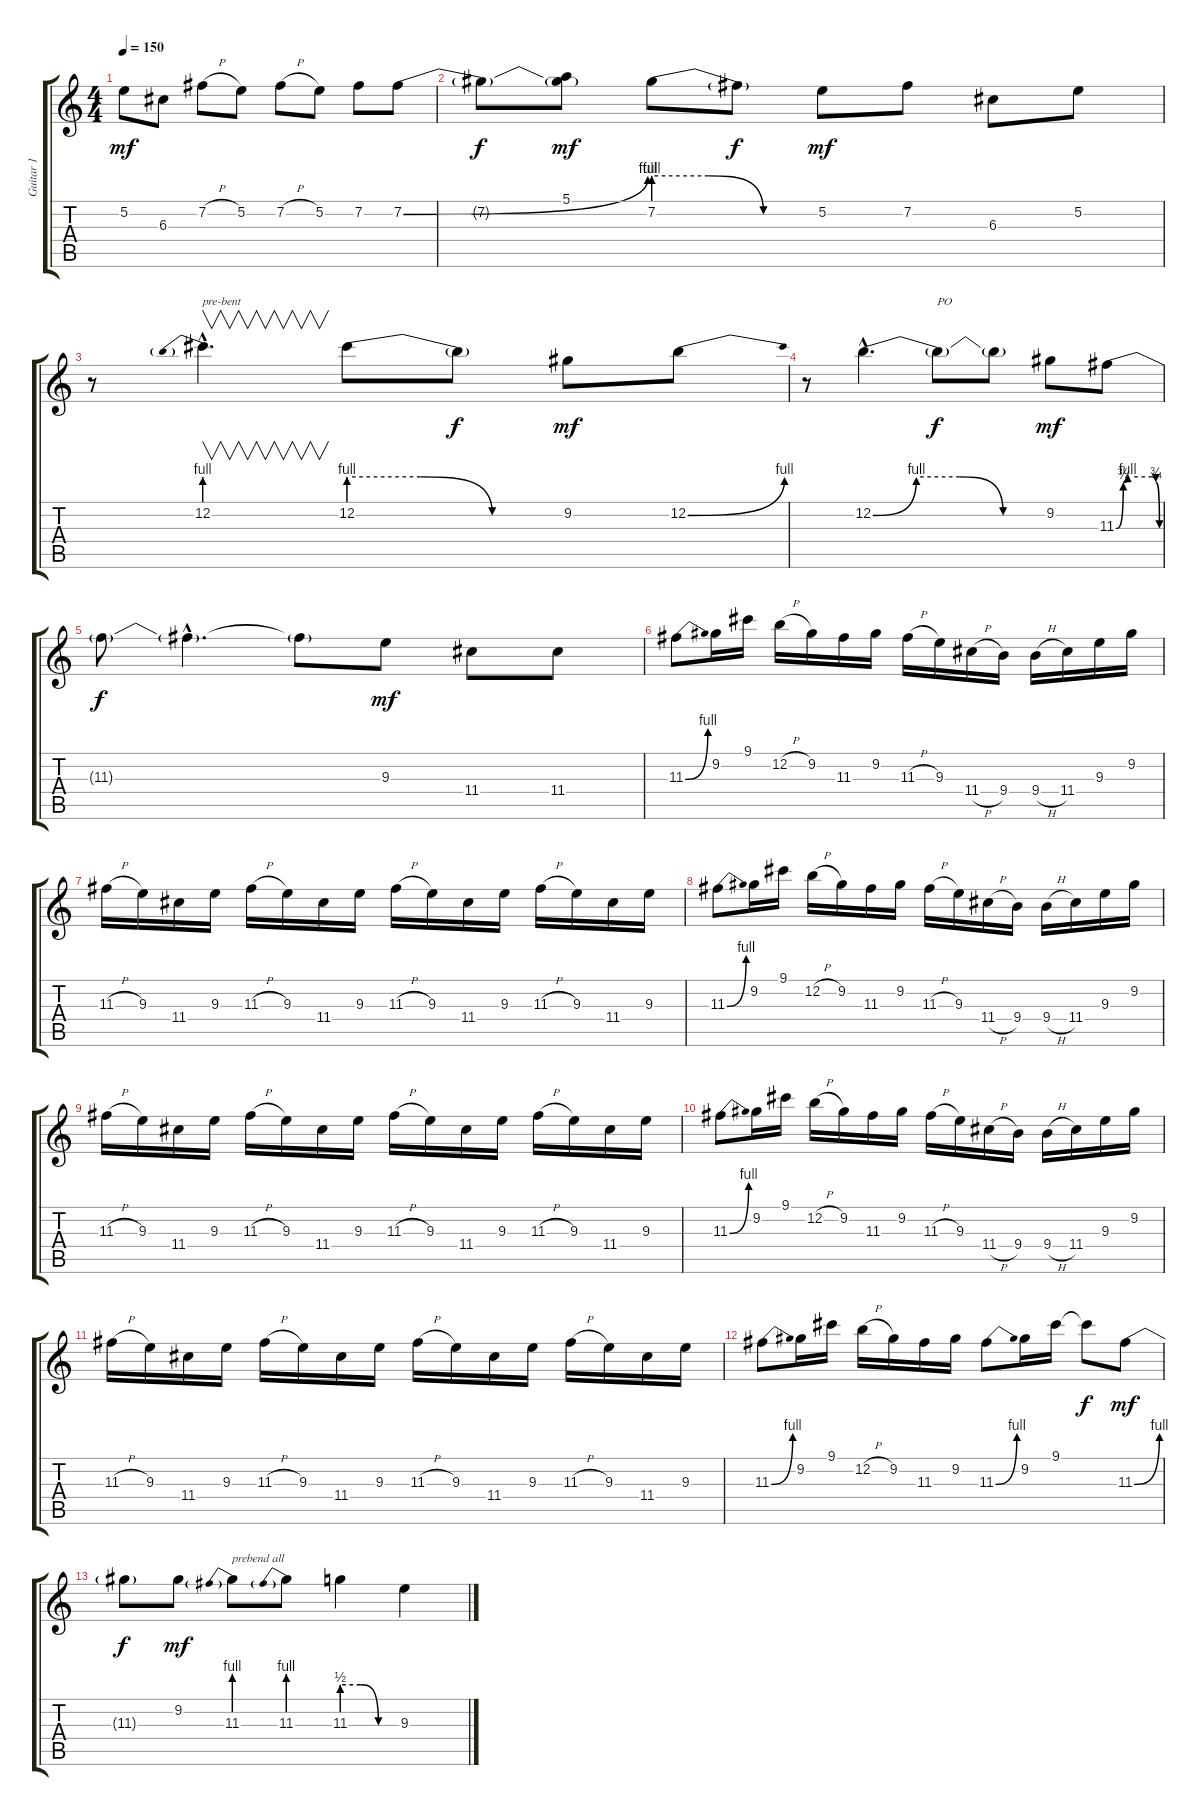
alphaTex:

\track ("Guitar 1" "Guitar 1") {instrument electricguitarclean}
\staff {score tabs}
\tuning (E4 B3 G3 D3 A2 E2) {hide}
\ts (4 4)
\tempo 150
\clef g2
\ks c
5.2.8{dy mf} 6.3.8 7.2{h}.8 5.2.8 7.2{h}.8 5.2.8 7.2.8 7.2{be (bend 0 0 60 4)}.8 |
7.2{t}.8{dy f} (5.1 7.2{t}).8{dy mf} 7.2{be (custom 0 4 20 4 40 0 60 0)}.8 7.2{t}.8{dy f} 5.2.8{dy mf} 7.2.8 6.3.8 5.2.8 |
r.8 12.2{be (prebend 0 4 60 4) hac}.4{v d txt "pre-bent"} 12.2{be (custom 0 4 20 4 40 0 60 0)}.8 12.2{t}.8{dy f} 9.2.8{dy mf} 12.2{be (bend 0 0 60 4)}.8 |
r.8 12.2{be (custom 0 0 15 4 30 4 45 0 60 0) hac}.4{d} 12.2{t}.8{txt "PO" dy f} 12.2{t}.8 9.2.8{dy mf} 11.3{be (custom 0 0 10 3 16 4 50 4 55 3 60 0)}.8 |
11.3{t}.8{dy f} 11.3{hac t}.4{d} 11.3{t}.8 9.3.8{dy mf} 11.4.8 11.4.8 |
11.3{be (bend 0 0 60 4)}.8 9.2.16 9.1.16 12.2{h}.16 9.2.16 11.3.16 9.2.16 11.3{h}.16 9.3.16 11.4{h}.16 9.4.16 9.4{h}.16 11.4.16 9.3.16 9.2.16 |
11.3{h}.16 9.3.16 11.4.16 9.3.16 11.3{h}.16 9.3.16 11.4.16 9.3.16 11.3{h}.16 9.3.16 11.4.16 9.3.16 11.3{h}.16 9.3.16 11.4.16 9.3.16 |
11.3{be (bend 0 0 60 4)}.8 9.2.16 9.1.16 12.2{h}.16 9.2.16 11.3.16 9.2.16 11.3{h}.16 9.3.16 11.4{h}.16 9.4.16 9.4{h}.16 11.4.16 9.3.16 9.2.16 |
11.3{h}.16 9.3.16 11.4.16 9.3.16 11.3{h}.16 9.3.16 11.4.16 9.3.16 11.3{h}.16 9.3.16 11.4.16 9.3.16 11.3{h}.16 9.3.16 11.4.16 9.3.16 |
11.3{be (bend 0 0 60 4)}.8 9.2.16 9.1.16 12.2{h}.16 9.2.16 11.3.16 9.2.16 11.3{h}.16 9.3.16 11.4{h}.16 9.4.16 9.4{h}.16 11.4.16 9.3.16 9.2.16 |
11.3{h}.16 9.3.16 11.4.16 9.3.16 11.3{h}.16 9.3.16 11.4.16 9.3.16 11.3{h}.16 9.3.16 11.4.16 9.3.16 11.3{h}.16 9.3.16 11.4.16 9.3.16 |
11.3{be (bend 0 0 60 4)}.8 9.2.16 9.1.16 12.2{h}.16 9.2.16 11.3.16 9.2.16 11.3{be (bend 0 0 60 4)}.8{volume 0} 9.2.16 9.1.16 9.1{t}.8{dy f} 11.3{be (bend 0 0 60 4)}.8{dy mf} |
11.3{t}.8{dy f} 9.2.8{dy mf} 11.3{be (prebend 0 4 60 4)}.8{txt "prebend all"} 11.3{be (prebend 0 4 60 4)}.8 11.3{be (custom 0 2 20 2 40 0 60 0)}.4 9.3.4
